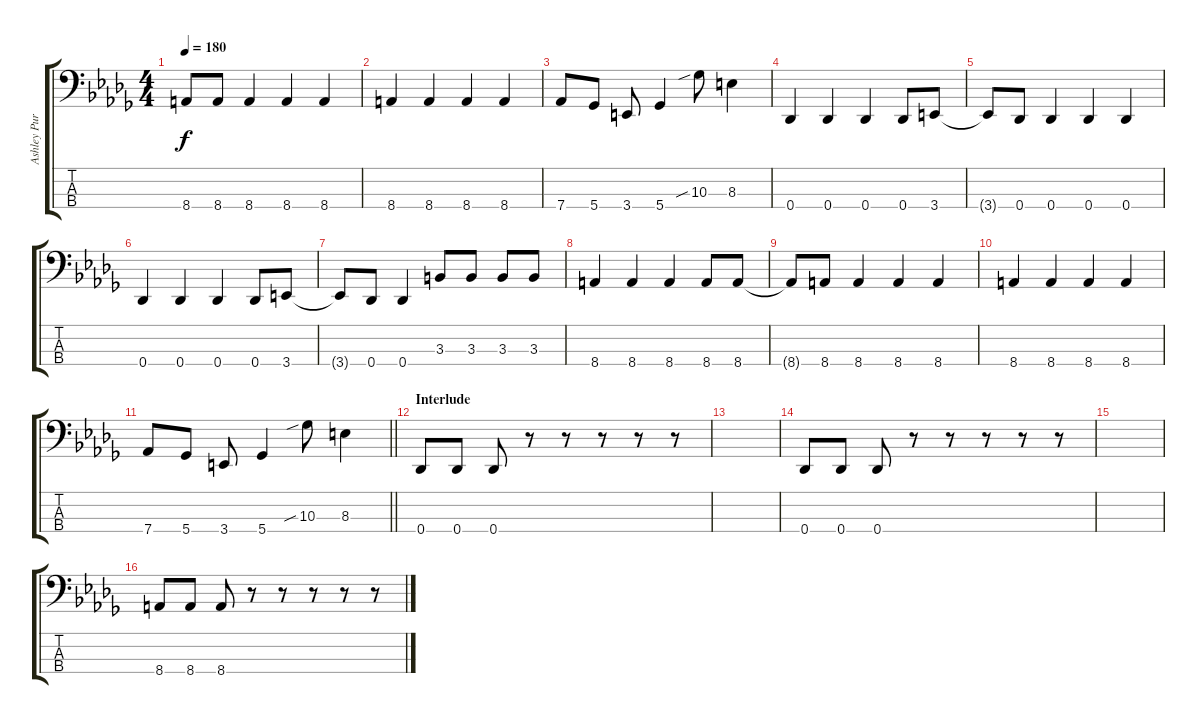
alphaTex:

\track ("Ashley Purdy" "Ashley Pur") {instrument electricbasspick}
\staff {score tabs}
\tuning (Gb2 Db2 Ab1 Db1) {hide}
\ts (4 4)
\tempo 180
\clef f4
\ks db
8.4{t}.8{dy f} 8.4.8 8.4.4 8.4.4 8.4.4 |
8.4.4 8.4.4 8.4.4 8.4.4 |
7.4.8 5.4.8 3.4.8 5.4.4 10.3{sib}.8 8.3.4 |
0.4.4 0.4.4 0.4.4 0.4.8 3.4.8 |
3.4{t}.8 0.4.8 0.4.4 0.4.4 0.4.4 |
0.4.4 0.4.4 0.4.4 0.4.8 3.4.8 |
3.4{t}.8 0.4.8 0.4.4 3.3.8 3.3.8 3.3.8 3.3.8 |
8.4.4 8.4.4 8.4.4 8.4.8 8.4.8 |
8.4{t}.8 8.4.8 8.4.4 8.4.4 8.4.4 |
8.4.4 8.4.4 8.4.4 8.4.4 |
\barLineRight lightlight
7.4.8 5.4.8 3.4.8 5.4.4 10.3{sib}.8 8.3.4 |
\section ("" "Interlude")
0.4.8 0.4.8 0.4.8 r.8 r.8 r.8 r.8 r.8 |
|
0.4.8 0.4.8 0.4.8 r.8 r.8 r.8 r.8 r.8 |
|
8.4.8 8.4.8 8.4.8 r.8 r.8 r.8 r.8 r.8
